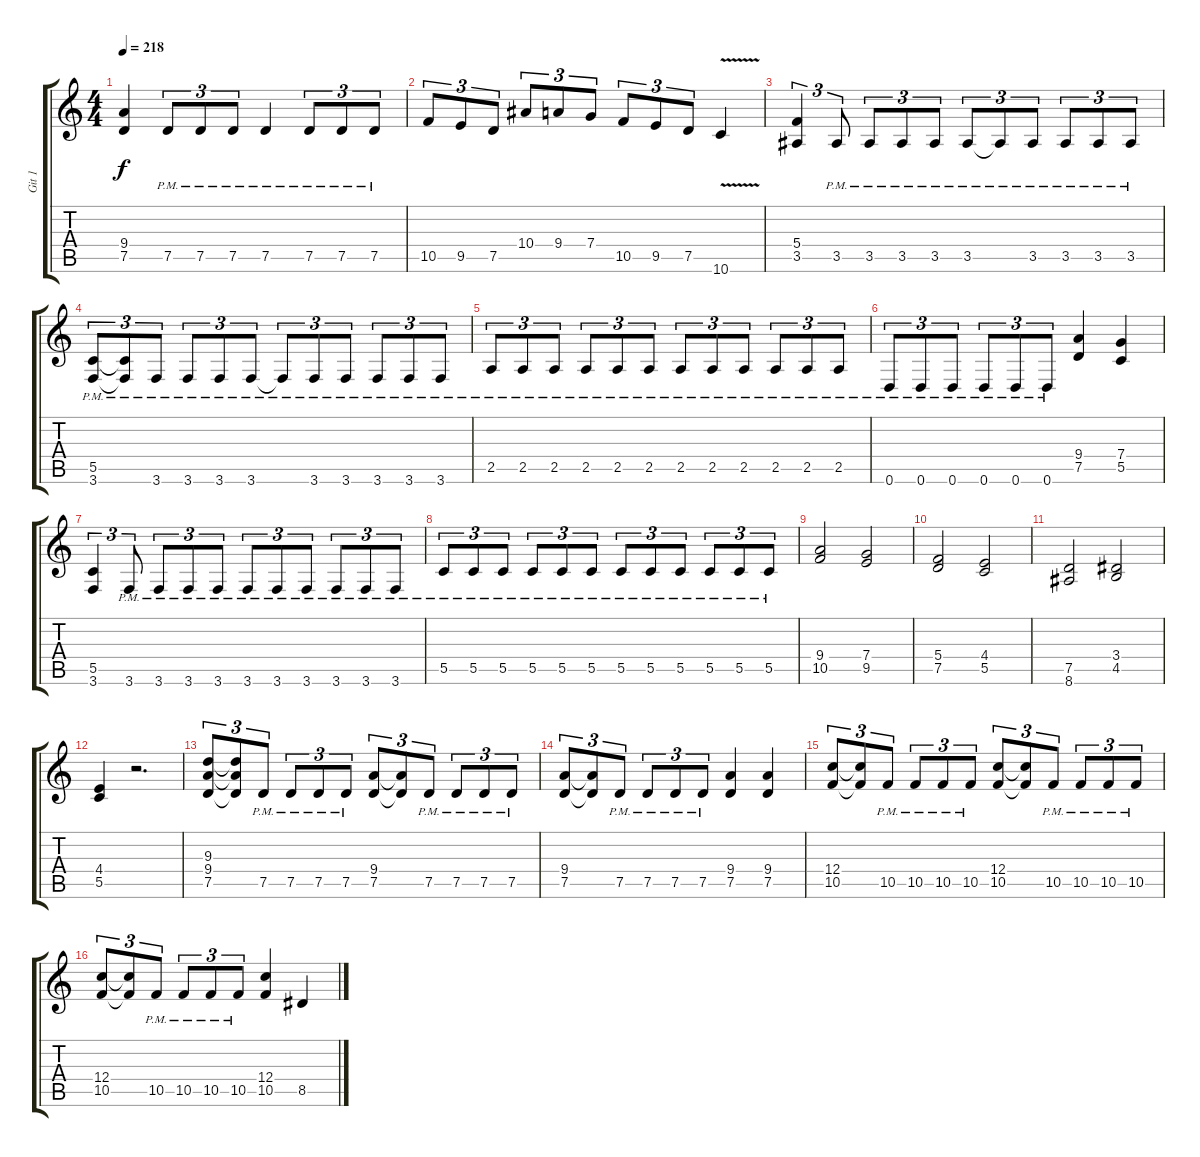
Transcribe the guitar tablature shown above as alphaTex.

\track ("Git 1" "Git 1") {instrument distortionguitar}
\staff {score tabs}
\tuning (D4 A3 F3 C3 G2 D2) {hide}
\ts (4 4)
\tempo 218
\clef g2
\ks c
(9.4 7.5).4{dy f} 7.5{pm}.8{tu (3 2)} 7.5{pm}.8{tu (3 2)} 7.5{pm}.8{tu (3 2)} 7.5{pm}.4 7.5{pm}.8{tu (3 2)} 7.5{pm}.8{tu (3 2)} 7.5{pm}.8{tu (3 2)} |
10.5.8{tu (3 2)} 9.5.8{tu (3 2)} 7.5.8{tu (3 2)} 10.4.8{tu (3 2)} 9.4.8{tu (3 2)} 7.4.8{tu (3 2)} 10.5.8{tu (3 2)} 9.5.8{tu (3 2)} 7.5.8{tu (3 2)} 10.6{v}.4 |
(5.4 3.5).4{tu (3 2)} 3.5{pm}.8{tu (3 2)} 3.5{pm}.8{tu (3 2)} 3.5{pm}.8{tu (3 2)} 3.5{pm}.8{tu (3 2)} 3.5{pm}.8{tu (3 2)} 3.5{pm t}.8{tu (3 2)} 3.5{pm}.8{tu (3 2)} 3.5{pm}.8{tu (3 2)} 3.5{pm}.8{tu (3 2)} 3.5{pm}.8{tu (3 2)} |
(5.5 3.6{pm}).8{tu (3 2)} (5.5{t} 3.6{pm t}).8{tu (3 2)} 3.6{pm}.8{tu (3 2)} 3.6{pm}.8{tu (3 2)} 3.6{pm}.8{tu (3 2)} 3.6{pm}.8{tu (3 2)} 3.6{pm t}.8{tu (3 2)} 3.6{pm}.8{tu (3 2)} 3.6{pm}.8{tu (3 2)} 3.6{pm}.8{tu (3 2)} 3.6{pm}.8{tu (3 2)} 3.6{pm}.8{tu (3 2)} |
2.5{pm}.8{tu (3 2)} 2.5{pm}.8{tu (3 2)} 2.5{pm}.8{tu (3 2)} 2.5{pm}.8{tu (3 2)} 2.5{pm}.8{tu (3 2)} 2.5{pm}.8{tu (3 2)} 2.5{pm}.8{tu (3 2)} 2.5{pm}.8{tu (3 2)} 2.5{pm}.8{tu (3 2)} 2.5{pm}.8{tu (3 2)} 2.5{pm}.8{tu (3 2)} 2.5{pm}.8{tu (3 2)} |
0.6{pm}.8{tu (3 2)} 0.6{pm}.8{tu (3 2)} 0.6{pm}.8{tu (3 2)} 0.6{pm}.8{tu (3 2)} 0.6{pm}.8{tu (3 2)} 0.6{pm}.8{tu (3 2)} (9.4 7.5).4 (7.4 5.5).4 |
(5.5 3.6).4{tu (3 2)} 3.6{pm}.8{tu (3 2)} 3.6{pm}.8{tu (3 2)} 3.6{pm}.8{tu (3 2)} 3.6{pm}.8{tu (3 2)} 3.6{pm}.8{tu (3 2)} 3.6{pm}.8{tu (3 2)} 3.6{pm}.8{tu (3 2)} 3.6{pm}.8{tu (3 2)} 3.6{pm}.8{tu (3 2)} 3.6{pm}.8{tu (3 2)} |
5.5{pm}.8{tu (3 2)} 5.5{pm}.8{tu (3 2)} 5.5{pm}.8{tu (3 2)} 5.5{pm}.8{tu (3 2)} 5.5{pm}.8{tu (3 2)} 5.5{pm}.8{tu (3 2)} 5.5{pm}.8{tu (3 2)} 5.5{pm}.8{tu (3 2)} 5.5{pm}.8{tu (3 2)} 5.5{pm}.8{tu (3 2)} 5.5{pm}.8{tu (3 2)} 5.5{pm}.8{tu (3 2)} |
(9.4 10.5).2 (7.4 9.5).2 |
(5.4 7.5).2 (4.4 5.5).2 |
(7.5 8.6).2 (3.4 4.5).2 |
(4.4 5.5).4 r.2{d} |
(9.3 9.4 7.5).8{tu (3 2)} (9.3{t} 9.4{t} 7.5{t}).8{tu (3 2)} 7.5{pm}.8{tu (3 2)} 7.5{pm}.8{tu (3 2)} 7.5{pm}.8{tu (3 2)} 7.5{pm}.8{tu (3 2)} (9.4 7.5).8{tu (3 2)} (9.4{t} 7.5{t}).8{tu (3 2)} 7.5{pm}.8{tu (3 2)} 7.5{pm}.8{tu (3 2)} 7.5{pm}.8{tu (3 2)} 7.5{pm}.8{tu (3 2)} |
(9.4 7.5).8{tu (3 2)} (9.4{t} 7.5{t}).8{tu (3 2)} 7.5{pm}.8{tu (3 2)} 7.5{pm}.8{tu (3 2)} 7.5{pm}.8{tu (3 2)} 7.5{pm}.8{tu (3 2)} (9.4 7.5).4 (9.4 7.5).4 |
(12.4 10.5).8{tu (3 2)} (12.4{t} 10.5{t}).8{tu (3 2)} 10.5{pm}.8{tu (3 2)} 10.5{pm}.8{tu (3 2)} 10.5{pm}.8{tu (3 2)} 10.5{pm}.8{tu (3 2)} (12.4 10.5).8{tu (3 2)} (12.4{t} 10.5{t}).8{tu (3 2)} 10.5{pm}.8{tu (3 2)} 10.5{pm}.8{tu (3 2)} 10.5{pm}.8{tu (3 2)} 10.5{pm}.8{tu (3 2)} |
(12.4 10.5).8{tu (3 2)} (12.4{t} 10.5{t}).8{tu (3 2)} 10.5{pm}.8{tu (3 2)} 10.5{pm}.8{tu (3 2)} 10.5{pm}.8{tu (3 2)} 10.5{pm}.8{tu (3 2)} (12.4 10.5).4 8.5.4
